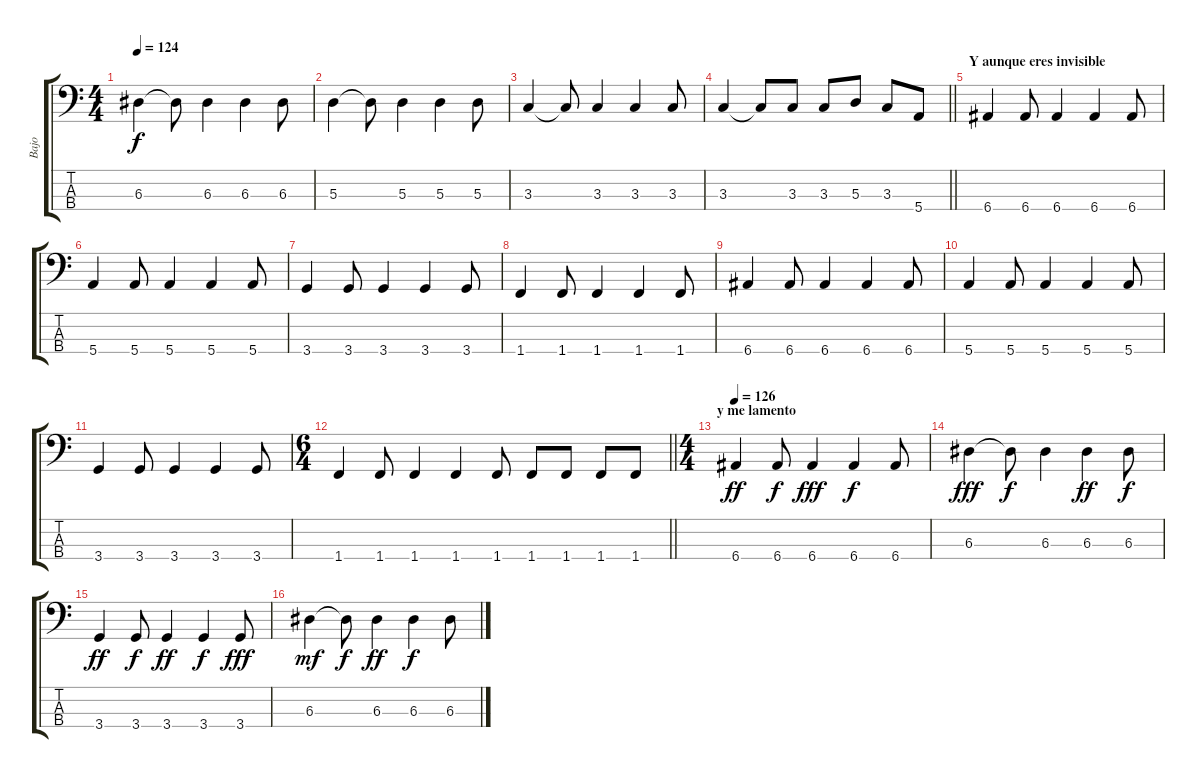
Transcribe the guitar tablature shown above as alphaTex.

\track ("Bajo" "Bajo") {instrument electricbassfinger}
\staff {score tabs}
\tuning (G2 D2 A1 E1) {hide}
\ts (4 4)
\tempo 124
\clef f4
\ks c
6.3.4{dy f} 6.3{t}.8 6.3.4 6.3.4 6.3.8 |
5.3.4 5.3{t}.8 5.3.4 5.3.4 5.3.8 |
3.3.4 3.3{t}.8 3.3.4 3.3.4 3.3.8 |
\barLineRight lightlight
3.3.4 3.3{t}.8 3.3.8 3.3.8 5.3.8 3.3.8 5.4.8 |
\section ("" "Y aunque eres invisible")
6.4.4 6.4.8 6.4.4 6.4.4 6.4.8 |
5.4.4 5.4.8 5.4.4 5.4.4 5.4.8 |
3.4.4 3.4.8 3.4.4 3.4.4 3.4.8 |
1.4.4 1.4.8 1.4.4 1.4.4 1.4.8 |
6.4.4 6.4.8 6.4.4 6.4.4 6.4.8 |
5.4.4 5.4.8 5.4.4 5.4.4 5.4.8 |
3.4.4 3.4.8 3.4.4 3.4.4 3.4.8 |
\ts (6 4)
\barLineRight lightlight
1.4.4 1.4.8 1.4.4 1.4.4 1.4.8 1.4.8 1.4.8 1.4.8 1.4.8 |
\ts (4 4)
\section ("" "y me lamento")
\tempo 126
6.4.4{dy ff} 6.4.8{dy f} 6.4.4{dy fff} 6.4.4{dy f} 6.4.8 |
6.3.4{dy fff} 6.3{t}.8{dy f} 6.3.4 6.3.4{dy ff} 6.3.8{dy f} |
3.4.4{dy ff} 3.4.8{dy f} 3.4.4{dy ff} 3.4.4{dy f} 3.4.8{dy fff} |
6.3.4{dy mf} 6.3{t}.8{dy f} 6.3.4{dy ff} 6.3.4{dy f} 6.3.8
